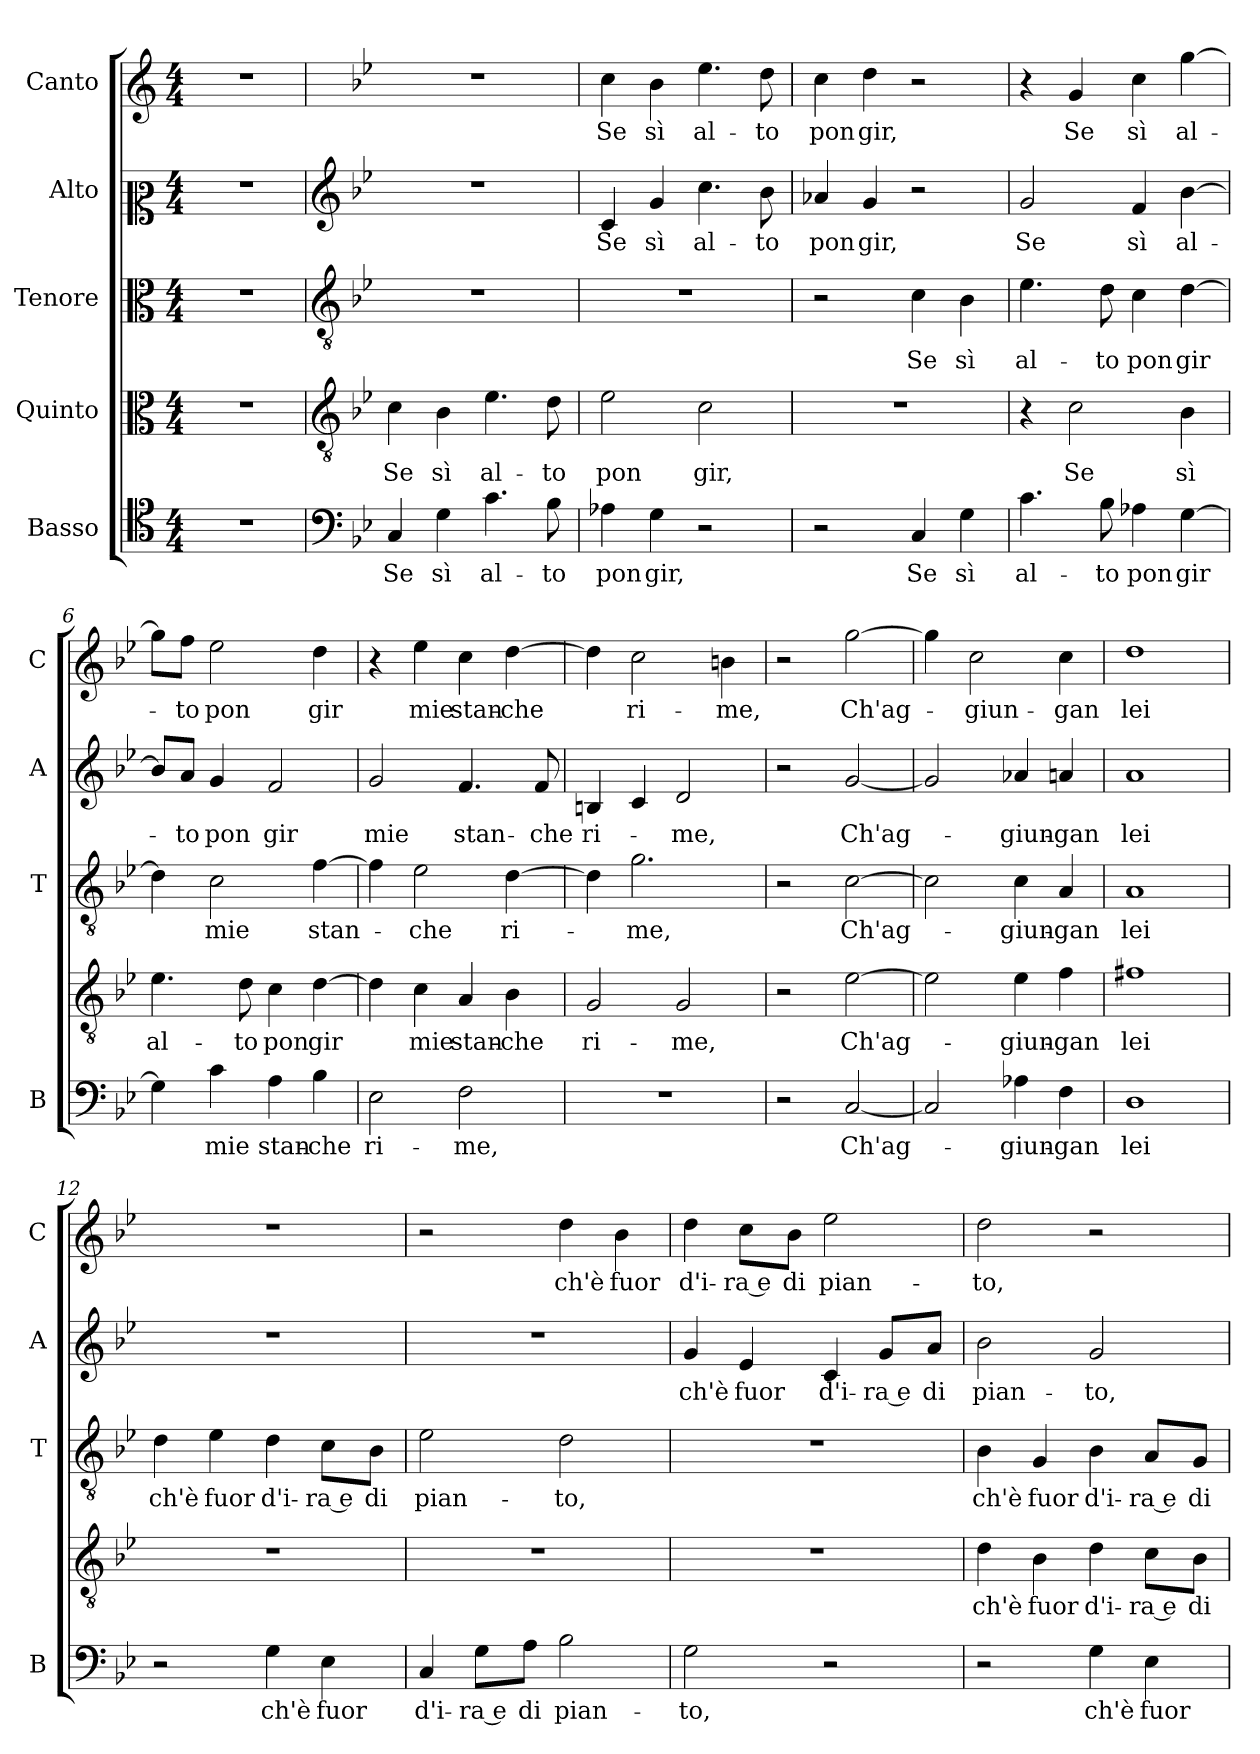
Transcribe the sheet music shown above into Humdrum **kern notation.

**kern	**text	**kern	**text	**kern	**text	**kern	**text	**kern	**text
*part5	*part5	*part4	*part4	*part3	*part3	*part2	*part2	*part1	*part1
*staff5	*staff5	*staff4	*staff4	*staff3	*staff3	*staff2	*staff2	*staff1	*staff1
*I"Basso	*	*I"Quinto	*	*I"Tenore	*	*I"Alto	*	*I"Canto	*
*I'B	*	*	*	*I'T	*	*I'A	*	*I'C	*
*clefC4	*	*clefC3	*	*clefC3	*	*clefC2	*	*clefG2	*
*k[]	*	*k[]	*	*k[]	*	*k[]	*	*k[]	*
*C:	*	*C:	*	*C:	*	*C:	*	*C:	*
*M4/4	*	*M4/4	*	*M4/4	*	*M4/4	*	*M4/4	*
=1	=1	=1	=1	=1	=1	=1	=1	=1	=1
1r	.	1r	.	1r	.	1r	.	1r	.
=2	=2	=2	=2	=2	=2	=2	=2	=2	=2
*clefF4	*	*clefGv2	*	*clefGv2	*	*clefG2	*	*	*
*k[b-e-]	*	*k[b-e-]	*	*k[b-e-]	*	*k[b-e-]	*	*k[b-e-]	*
*B-:	*	*B-:	*	*B-:	*	*B-:	*	*B-:	*
!	!LO:LY:b	!	!LO:LY:b	!	!	!	!	!	!
4C/	Se	4c\	Se	1r	.	1r	.	1r	.
!	!LO:LY:b	!	!LO:LY:b	!	!	!	!	!	!
4G\	sì	4B-\	sì	.	.	.	.	.	.
!	!LO:LY:b	!	!LO:LY:b	!	!	!	!	!	!
4.c\	al-	4.e-\	al-	.	.	.	.	.	.
!	!LO:LY:b	!	!LO:LY:b	!	!	!	!	!	!
8B-\	-to	8d\	-to	.	.	.	.	.	.
=3	=3	=3	=3	=3	=3	=3	=3	=3	=3
!	!LO:LY:b	!	!LO:LY:b	!	!	!	!LO:LY:b	!	!LO:LY:b
4A-X\	pon	2e-\	pon	1r	.	4c/	Se	4cc\	Se
!	!LO:LY:b	!	!	!	!	!	!LO:LY:b	!	!LO:LY:b
4G\	gir,	.	.	.	.	4g/	sì	4b-\	sì
!	!	!	!LO:LY:b	!	!	!	!LO:LY:b	!	!LO:LY:b
2r	.	2c\	gir,	.	.	4.cc\	al-	4.ee-\	al-
!	!	!	!	!	!	!	!LO:LY:b	!	!LO:LY:b
.	.	.	.	.	.	8b-\	-to	8dd\	-to
=4	=4	=4	=4	=4	=4	=4	=4	=4	=4
!	!	!	!	!	!	!	!LO:LY:b	!	!LO:LY:b
2r	.	1r	.	2r	.	4a-X/	pon	4cc\	pon
!	!	!	!	!	!	!	!LO:LY:b	!	!LO:LY:b
.	.	.	.	.	.	4g/	gir,	4dd\	gir,
!	!LO:LY:b	!	!	!	!LO:LY:b	!	!	!	!
4C/	Se	.	.	4c\	Se	2r	.	2r	.
!	!LO:LY:b	!	!	!	!LO:LY:b	!	!	!	!
4G\	sì	.	.	4B-\	sì	.	.	.	.
=5	=5	=5	=5	=5	=5	=5	=5	=5	=5
!	!LO:LY:b	!	!	!	!LO:LY:b	!	!LO:LY:b	!	!
4.c\	al-	4r	.	4.e-\	al-	2g/	Se	4r	.
!	!	!	!LO:LY:b	!	!	!	!	!	!LO:LY:b
.	.	2c\	Se	.	.	.	.	4g/	Se
!	!LO:LY:b	!	!	!	!LO:LY:b	!	!	!	!
8B-\	-to	.	.	8d\	-to	.	.	.	.
!	!LO:LY:b	!	!	!	!LO:LY:b	!	!LO:LY:b	!	!LO:LY:b
4A-X\	pon	.	.	4c\	pon	4f/	sì	4cc\	sì
!	!LO:LY:b	!	!LO:LY:b	!	!LO:LY:b	!	!LO:LY:b	!	!LO:LY:b
[4G\	gir	4B-\	sì	[4d\	gir	[4b-\	al-	[4gg\	al-
=6	=6	=6	=6	=6	=6	=6	=6	=6	=6
!	!	!	!LO:LY:b	!	!	!	!	!	!
4G\]	.	4.e-\	al-	4d\]	.	8b-/L]	.	8gg\L]	.
!	!	!	!	!	!	!	!LO:LY:b	!	!LO:LY:b
.	.	.	.	.	.	8a/J	-to	8ff\J	-to
!	!LO:LY:b	!	!	!	!LO:LY:b	!	!LO:LY:b	!	!LO:LY:b
4c\	mie	.	.	2c\	mie	4g/	pon	2ee-\	pon
!	!	!	!LO:LY:b	!	!	!	!	!	!
.	.	8d\	-to	.	.	.	.	.	.
!	!LO:LY:b	!	!LO:LY:b	!	!	!	!LO:LY:b	!	!
4A\	stan-	4c\	pon	.	.	2f/	gir	.	.
!	!LO:LY:b	!	!LO:LY:b	!	!LO:LY:b	!	!	!	!LO:LY:b
4B-\	-che	[4d\	gir	[4f\	stan-	.	.	4dd\	gir
=7	=7	=7	=7	=7	=7	=7	=7	=7	=7
!	!LO:LY:b	!	!	!	!	!	!LO:LY:b	!	!
2E-\	ri-	4d\]	.	4f\]	.	2g/	mie	4r	.
!	!	!	!LO:LY:b	!	!LO:LY:b	!	!	!	!LO:LY:b
.	.	4c\	mie	2e-\	-che	.	.	4ee-\	mie
!	!LO:LY:b	!	!LO:LY:b	!	!	!	!LO:LY:b	!	!LO:LY:b
2F\	-me,	4A/	stan-	.	.	4.f/	stan-	4cc\	stan-
!	!	!	!LO:LY:b	!	!LO:LY:b	!	!	!	!LO:LY:b
.	.	4B-\	-che	[4d\	ri-	.	.	[4dd\	-che
!	!	!	!	!	!	!	!LO:LY:b	!	!
.	.	.	.	.	.	8f/	-che	.	.
!!LO:LB:g=z
=8	=8	=8	=8	=8	=8	=8	=8	=8	=8
!	!	!	!LO:LY:b	!	!	!	!LO:LY:b	!	!
1r	.	2G/	ri-	4d\]	.	4Bn/	ri-	4dd\]	.
!	!	!	!	!	!LO:LY:b	!	!	!	!LO:LY:b
.	.	.	.	2.g\	-me,	4c/	.	2cc\	ri-
!	!	!	!LO:LY:b	!	!	!	!LO:LY:b	!	!
.	.	2G/	-me,	.	.	2d/	-me,	.	.
!	!	!	!	!	!	!	!	!	!LO:LY:b
.	.	.	.	.	.	.	.	4bn\	-me,
=9	=9	=9	=9	=9	=9	=9	=9	=9	=9
2r	.	2r	.	2r	.	2r	.	2r	.
!	!LO:LY:b	!	!LO:LY:b	!	!LO:LY:b	!	!LO:LY:b	!	!LO:LY:b
[2C/	Ch'ag-	[2e-\	Ch'ag-	[2c\	Ch'ag-	[2g/	Ch'ag-	[2gg\	Ch'ag-
=10	=10	=10	=10	=10	=10	=10	=10	=10	=10
2C/]	.	2e-\]	.	2c\]	.	2g/]	.	4gg\]	.
!	!	!	!	!	!	!	!	!	!LO:LY:b
.	.	.	.	.	.	.	.	2cc\	-giun-
!	!LO:LY:b	!	!LO:LY:b	!	!LO:LY:b	!	!LO:LY:b	!	!
4A-X\	-giun-	4e-\	-giun-	4c\	-giun-	4a-X/	-giun-	.	.
!	!LO:LY:b	!	!LO:LY:b	!	!LO:LY:b	!	!LO:LY:b	!	!LO:LY:b
4F\	-gan	4f\	-gan	4A/	-gan	4an/	-gan	4cc\	-gan
=11	=11	=11	=11	=11	=11	=11	=11	=11	=11
!	!LO:LY:b	!	!LO:LY:b	!	!LO:LY:b	!	!LO:LY:b	!	!LO:LY:b
1D	lei	1f#X	lei	1A	lei	1a	lei	1dd	lei
=12	=12	=12	=12	=12	=12	=12	=12	=12	=12
!	!	!	!	!	!LO:LY:b	!	!	!	!
2r	.	1r	.	4d\	ch'è	1r	.	1r	.
!	!	!	!	!	!LO:LY:b	!	!	!	!
.	.	.	.	4e-\	fuor	.	.	.	.
!	!LO:LY:b	!	!	!	!LO:LY:b	!	!	!	!
4G\	ch'è	.	.	4d\	d'i-	.	.	.	.
!	!LO:LY:b	!	!	!	!LO:LY:b	!	!	!	!
4E-\	fuor	.	.	8c\L	-ra e	.	.	.	.
!	!	!	!	!	!LO:LY:b	!	!	!	!
.	.	.	.	8B-\J	di	.	.	.	.
=13	=13	=13	=13	=13	=13	=13	=13	=13	=13
!	!LO:LY:b	!	!	!	!LO:LY:b	!	!	!	!
4C/	d'i-	1r	.	2e-\	pian-	1r	.	2r	.
!	!LO:LY:b	!	!	!	!	!	!	!	!
8G\L	-ra e	.	.	.	.	.	.	.	.
!	!LO:LY:b	!	!	!	!	!	!	!	!
8A\J	di	.	.	.	.	.	.	.	.
!	!LO:LY:b	!	!	!	!LO:LY:b	!	!	!	!LO:LY:b
2B-\	pian-	.	.	2d\	-to,	.	.	4dd\	ch'è
!	!	!	!	!	!	!	!	!	!LO:LY:b
.	.	.	.	.	.	.	.	4b-\	fuor
=14	=14	=14	=14	=14	=14	=14	=14	=14	=14
!	!LO:LY:b	!	!	!	!	!	!LO:LY:b	!	!LO:LY:b
2G\	-to,	1r	.	1r	.	4g/	ch'è	4dd\	d'i-
!	!	!	!	!	!	!	!LO:LY:b	!	!LO:LY:b
.	.	.	.	.	.	4e-/	fuor	8cc\L	-ra e
!	!	!	!	!	!	!	!	!	!LO:LY:b
.	.	.	.	.	.	.	.	8b-\J	di
!	!	!	!	!	!	!	!LO:LY:b	!	!LO:LY:b
2r	.	.	.	.	.	4c/	d'i-	2ee-\	pian-
!	!	!	!	!	!	!	!LO:LY:b	!	!
.	.	.	.	.	.	8g/L	-ra e	.	.
!	!	!	!	!	!	!	!LO:LY:b	!	!
.	.	.	.	.	.	8a/J	di	.	.
!!LO:PB:g=z
=15	=15	=15	=15	=15	=15	=15	=15	=15	=15
!	!	!	!LO:LY:b	!	!LO:LY:b	!	!LO:LY:b	!	!LO:LY:b
2r	.	4d\	ch'è	4B-\	ch'è	2b-\	pian-	2dd\	-to,
!	!	!	!LO:LY:b	!	!LO:LY:b	!	!	!	!
.	.	4B-\	fuor	4G/	fuor	.	.	.	.
!	!LO:LY:b	!	!LO:LY:b	!	!LO:LY:b	!	!LO:LY:b	!	!
4G\	ch'è	4d\	d'i-	4B-\	d'i-	2g/	-to,	2r	.
!	!LO:LY:b	!	!LO:LY:b	!	!LO:LY:b	!	!	!	!
4E-\	fuor	8c\L	-ra e	8A/L	-ra e	.	.	.	.
!	!	!	!LO:LY:b	!	!LO:LY:b	!	!	!	!
.	.	8B-\J	di	8G/J	di	.	.	.	.
=	=	=	=	=	=	=	=	=	=
*-	*-	*-	*-	*-	*-	*-	*-	*-	*-
